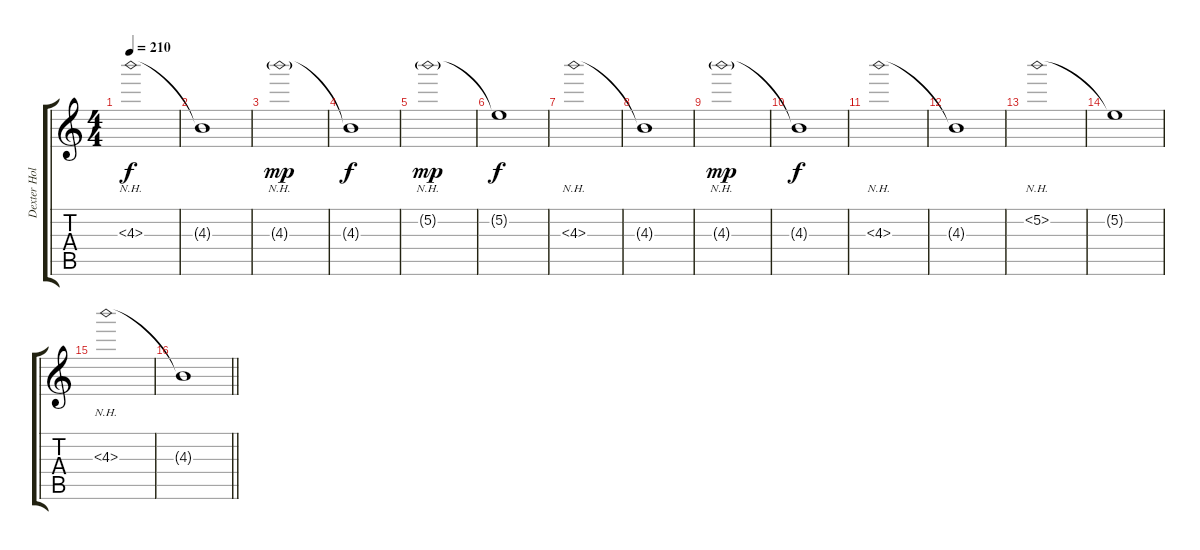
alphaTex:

\track ("Dexter Holland" "Dexter Hol") {instrument overdrivenguitar}
\staff {score tabs}
\tuning (E4 B3 G3 D3 A2 E2) {hide}
\ts (4 4)
\tempo 210
\clef g2
\ks c
4.3{nh}.1{dy f} |
4.3{t}.1 |
4.3{nh g}.1{dy mp} |
4.3{t}.1{dy f} |
5.2{nh g}.1{dy mp} |
5.2{t}.1{dy f} |
4.3{nh}.1 |
4.3{t}.1 |
4.3{nh g}.1{dy mp} |
4.3{t}.1{dy f} |
4.3{nh}.1 |
4.3{t}.1 |
5.2{nh}.1 |
5.2{t}.1 |
4.3{nh}.1 |
\barLineRight lightlight
4.3{t}.1
